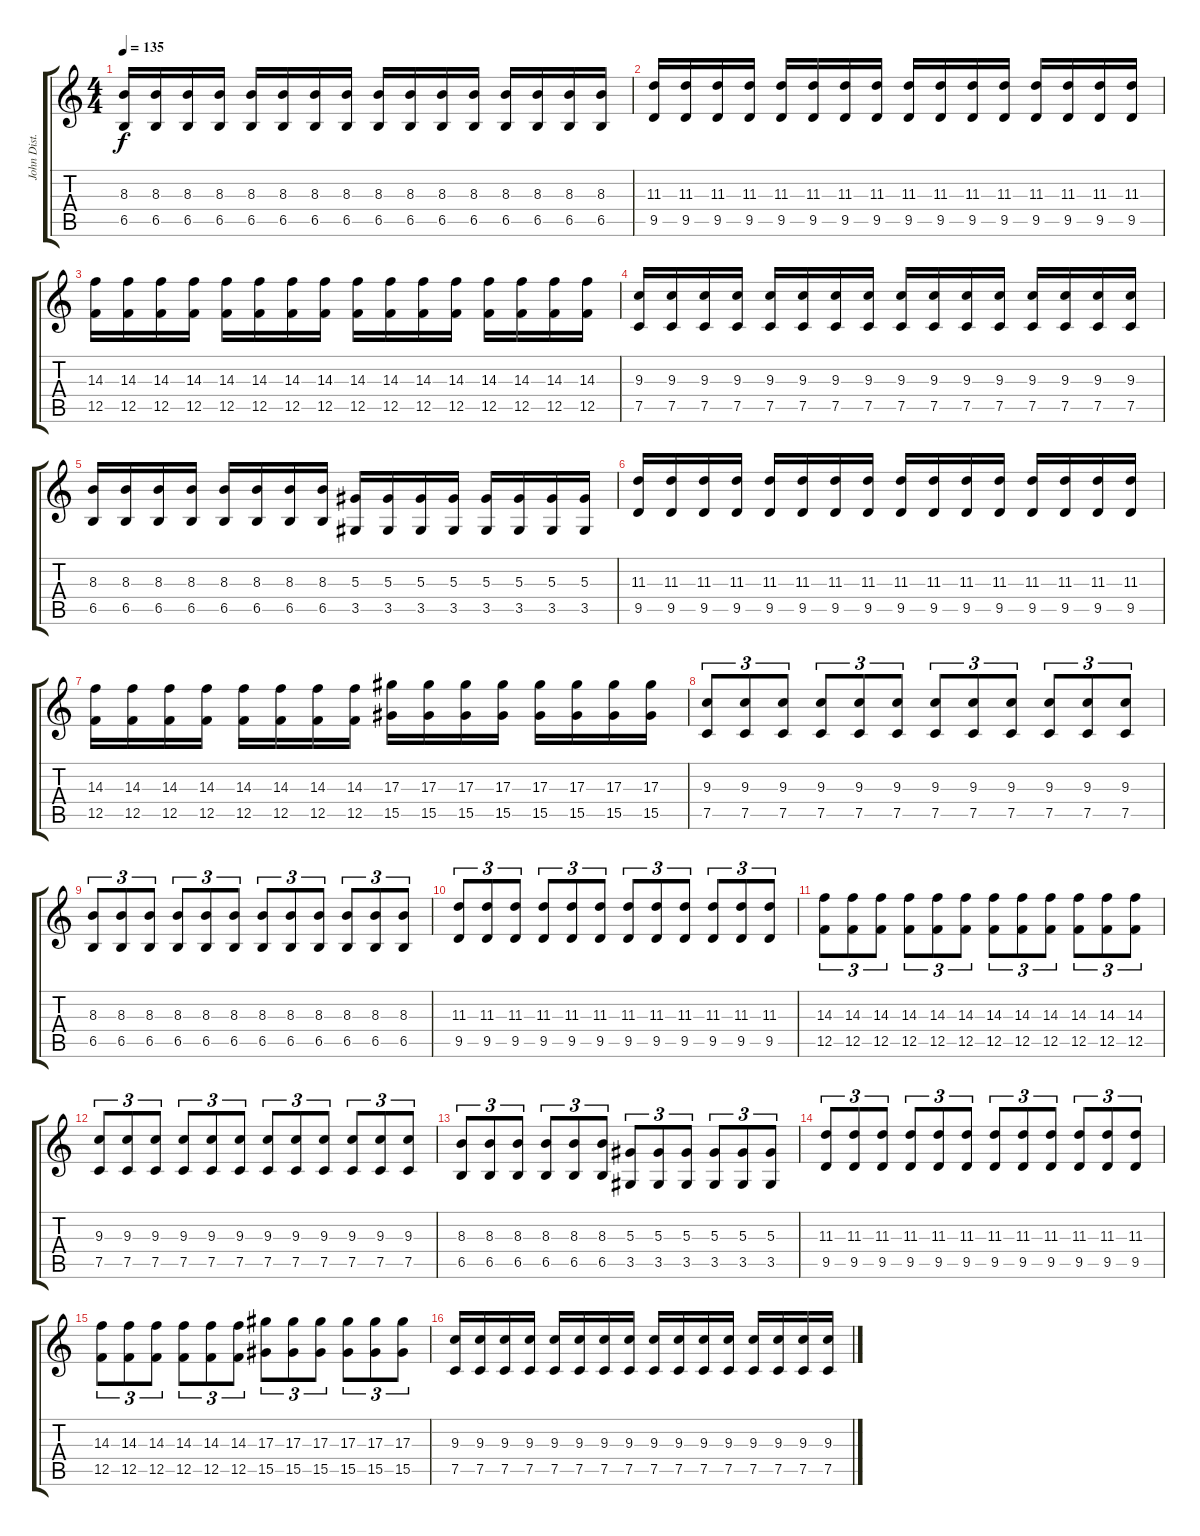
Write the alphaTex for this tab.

\track ("John Dist." "John Dist.") {instrument distortionguitar}
\staff {score tabs}
\tuning (C4 G3 Eb3 Bb2 F2 C2) {hide}
\ts (4 4)
\tempo 135
\clef g2
\ks c
(8.3 6.5).16{dy f} (8.3 6.5).16 (8.3 6.5).16 (8.3 6.5).16 (8.3 6.5).16 (8.3 6.5).16 (8.3 6.5).16 (8.3 6.5).16 (8.3 6.5).16 (8.3 6.5).16 (8.3 6.5).16 (8.3 6.5).16 (8.3 6.5).16 (8.3 6.5).16 (8.3 6.5).16 (8.3 6.5).16 |
(11.3 9.5).16 (11.3 9.5).16 (11.3 9.5).16 (11.3 9.5).16 (11.3 9.5).16 (11.3 9.5).16 (11.3 9.5).16 (11.3 9.5).16 (11.3 9.5).16 (11.3 9.5).16 (11.3 9.5).16 (11.3 9.5).16 (11.3 9.5).16 (11.3 9.5).16 (11.3 9.5).16 (11.3 9.5).16 |
(14.3 12.5).16 (14.3 12.5).16 (14.3 12.5).16 (14.3 12.5).16 (14.3 12.5).16 (14.3 12.5).16 (14.3 12.5).16 (14.3 12.5).16 (14.3 12.5).16 (14.3 12.5).16 (14.3 12.5).16 (14.3 12.5).16 (14.3 12.5).16 (14.3 12.5).16 (14.3 12.5).16 (14.3 12.5).16 |
(9.3 7.5).16 (9.3 7.5).16 (9.3 7.5).16 (9.3 7.5).16 (9.3 7.5).16 (9.3 7.5).16 (9.3 7.5).16 (9.3 7.5).16 (9.3 7.5).16 (9.3 7.5).16 (9.3 7.5).16 (9.3 7.5).16 (9.3 7.5).16 (9.3 7.5).16 (9.3 7.5).16 (9.3 7.5).16 |
(8.3 6.5).16 (8.3 6.5).16 (8.3 6.5).16 (8.3 6.5).16 (8.3 6.5).16 (8.3 6.5).16 (8.3 6.5).16 (8.3 6.5).16 (5.3 3.5).16 (5.3 3.5).16 (5.3 3.5).16 (5.3 3.5).16 (5.3 3.5).16 (5.3 3.5).16 (5.3 3.5).16 (5.3 3.5).16 |
(11.3 9.5).16 (11.3 9.5).16 (11.3 9.5).16 (11.3 9.5).16 (11.3 9.5).16 (11.3 9.5).16 (11.3 9.5).16 (11.3 9.5).16 (11.3 9.5).16 (11.3 9.5).16 (11.3 9.5).16 (11.3 9.5).16 (11.3 9.5).16 (11.3 9.5).16 (11.3 9.5).16 (11.3 9.5).16 |
(14.3 12.5).16 (14.3 12.5).16 (14.3 12.5).16 (14.3 12.5).16 (14.3 12.5).16 (14.3 12.5).16 (14.3 12.5).16 (14.3 12.5).16 (17.3 15.5).16 (17.3 15.5).16 (17.3 15.5).16 (17.3 15.5).16 (17.3 15.5).16 (17.3 15.5).16 (17.3 15.5).16 (17.3 15.5).16 |
(9.3 7.5).8{tu (3 2)} (9.3 7.5).8{tu (3 2)} (9.3 7.5).8{tu (3 2)} (9.3 7.5).8{tu (3 2)} (9.3 7.5).8{tu (3 2)} (9.3 7.5).8{tu (3 2)} (9.3 7.5).8{tu (3 2)} (9.3 7.5).8{tu (3 2)} (9.3 7.5).8{tu (3 2)} (9.3 7.5).8{tu (3 2)} (9.3 7.5).8{tu (3 2)} (9.3 7.5).8{tu (3 2)} |
(8.3 6.5).8{tu (3 2)} (8.3 6.5).8{tu (3 2)} (8.3 6.5).8{tu (3 2)} (8.3 6.5).8{tu (3 2)} (8.3 6.5).8{tu (3 2)} (8.3 6.5).8{tu (3 2)} (8.3 6.5).8{tu (3 2)} (8.3 6.5).8{tu (3 2)} (8.3 6.5).8{tu (3 2)} (8.3 6.5).8{tu (3 2)} (8.3 6.5).8{tu (3 2)} (8.3 6.5).8{tu (3 2)} |
(11.3 9.5).8{tu (3 2)} (11.3 9.5).8{tu (3 2)} (11.3 9.5).8{tu (3 2)} (11.3 9.5).8{tu (3 2)} (11.3 9.5).8{tu (3 2)} (11.3 9.5).8{tu (3 2)} (11.3 9.5).8{tu (3 2)} (11.3 9.5).8{tu (3 2)} (11.3 9.5).8{tu (3 2)} (11.3 9.5).8{tu (3 2)} (11.3 9.5).8{tu (3 2)} (11.3 9.5).8{tu (3 2)} |
(14.3 12.5).8{tu (3 2)} (14.3 12.5).8{tu (3 2)} (14.3 12.5).8{tu (3 2)} (14.3 12.5).8{tu (3 2)} (14.3 12.5).8{tu (3 2)} (14.3 12.5).8{tu (3 2)} (14.3 12.5).8{tu (3 2)} (14.3 12.5).8{tu (3 2)} (14.3 12.5).8{tu (3 2)} (14.3 12.5).8{tu (3 2)} (14.3 12.5).8{tu (3 2)} (14.3 12.5).8{tu (3 2)} |
(9.3 7.5).8{tu (3 2)} (9.3 7.5).8{tu (3 2)} (9.3 7.5).8{tu (3 2)} (9.3 7.5).8{tu (3 2)} (9.3 7.5).8{tu (3 2)} (9.3 7.5).8{tu (3 2)} (9.3 7.5).8{tu (3 2)} (9.3 7.5).8{tu (3 2)} (9.3 7.5).8{tu (3 2)} (9.3 7.5).8{tu (3 2)} (9.3 7.5).8{tu (3 2)} (9.3 7.5).8{tu (3 2)} |
(8.3 6.5).8{tu (3 2)} (8.3 6.5).8{tu (3 2)} (8.3 6.5).8{tu (3 2)} (8.3 6.5).8{tu (3 2)} (8.3 6.5).8{tu (3 2)} (8.3 6.5).8{tu (3 2)} (5.3 3.5).8{tu (3 2)} (5.3 3.5).8{tu (3 2)} (5.3 3.5).8{tu (3 2)} (5.3 3.5).8{tu (3 2)} (5.3 3.5).8{tu (3 2)} (5.3 3.5).8{tu (3 2)} |
(11.3 9.5).8{tu (3 2)} (11.3 9.5).8{tu (3 2)} (11.3 9.5).8{tu (3 2)} (11.3 9.5).8{tu (3 2)} (11.3 9.5).8{tu (3 2)} (11.3 9.5).8{tu (3 2)} (11.3 9.5).8{tu (3 2)} (11.3 9.5).8{tu (3 2)} (11.3 9.5).8{tu (3 2)} (11.3 9.5).8{tu (3 2)} (11.3 9.5).8{tu (3 2)} (11.3 9.5).8{tu (3 2)} |
(14.3 12.5).8{tu (3 2)} (14.3 12.5).8{tu (3 2)} (14.3 12.5).8{tu (3 2)} (14.3 12.5).8{tu (3 2)} (14.3 12.5).8{tu (3 2)} (14.3 12.5).8{tu (3 2)} (17.3 15.5).8{tu (3 2)} (17.3 15.5).8{tu (3 2)} (17.3 15.5).8{tu (3 2)} (17.3 15.5).8{tu (3 2)} (17.3 15.5).8{tu (3 2)} (17.3 15.5).8{tu (3 2)} |
(9.3 7.5).16 (9.3 7.5).16 (9.3 7.5).16 (9.3 7.5).16 (9.3 7.5).16 (9.3 7.5).16 (9.3 7.5).16 (9.3 7.5).16 (9.3 7.5).16 (9.3 7.5).16 (9.3 7.5).16 (9.3 7.5).16 (9.3 7.5).16 (9.3 7.5).16 (9.3 7.5).16 (9.3 7.5).16
